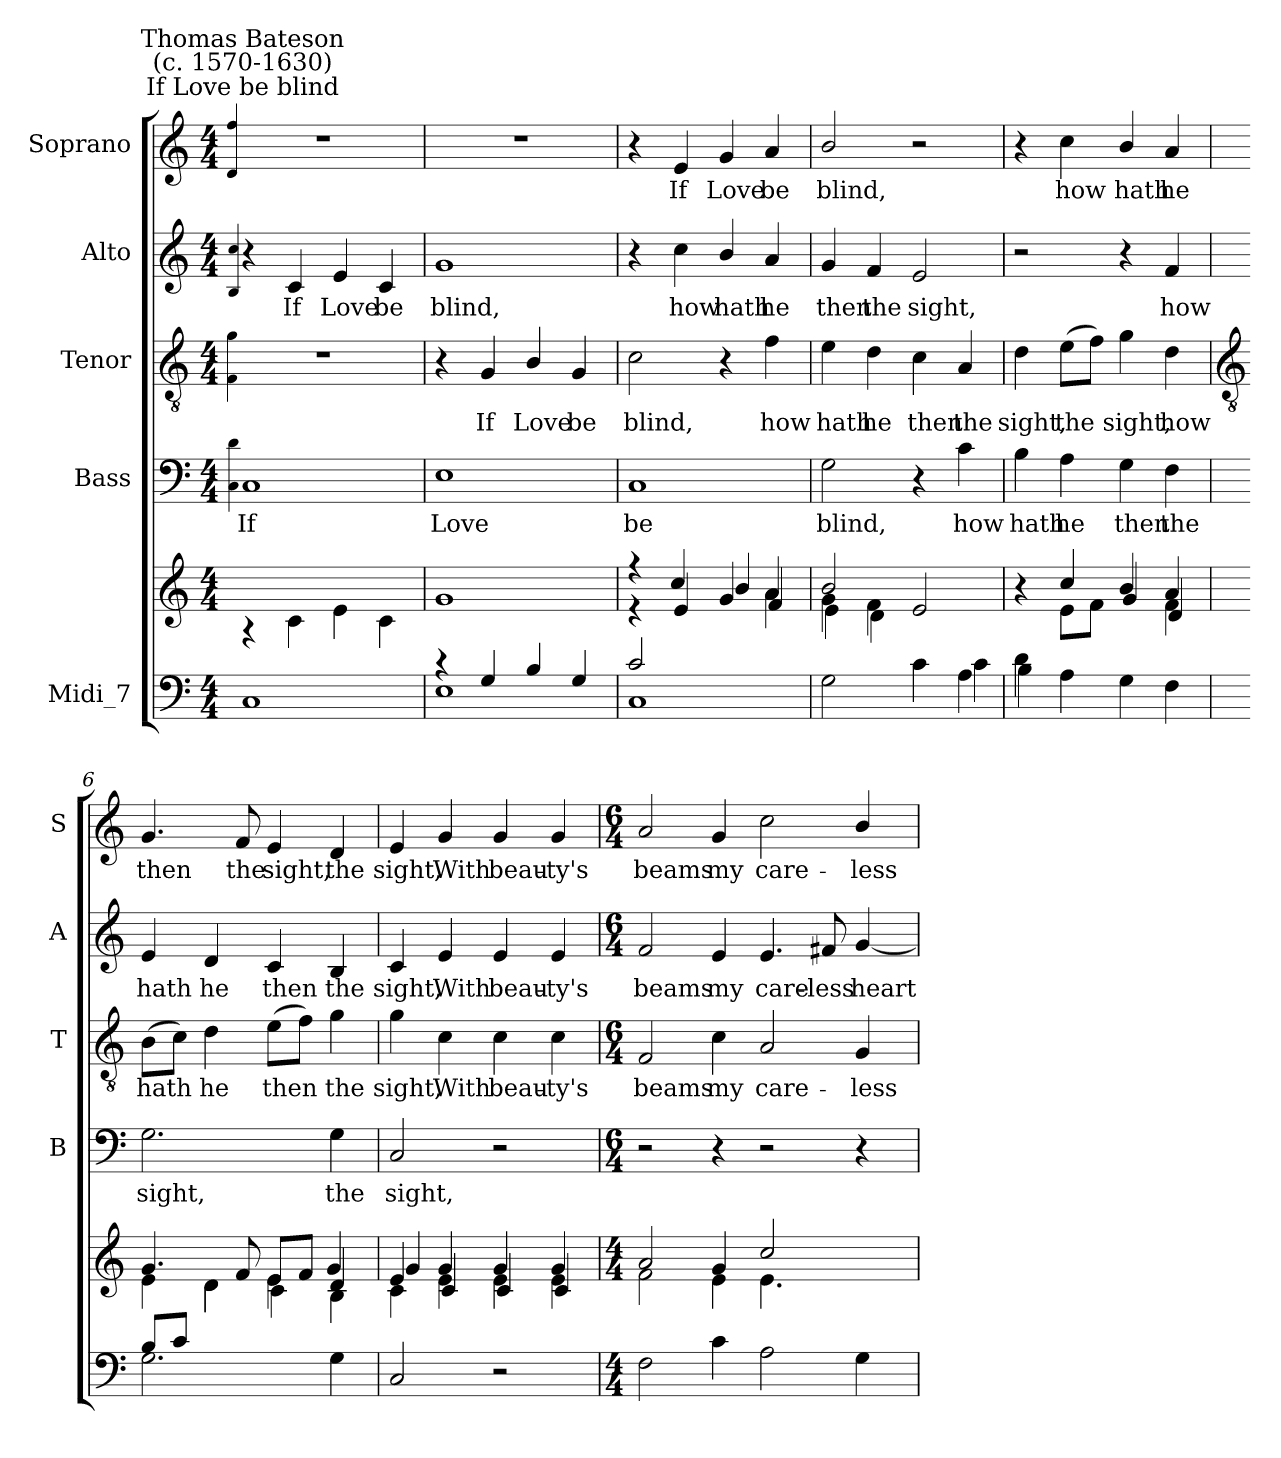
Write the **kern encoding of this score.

**kern	**kern	**kern	**text	**kern	**text	**kern	**text	**kern	**text
*part5	*part5	*part4	*part4	*part3	*part3	*part2	*part2	*part1	*part1
*staff6	*staff5	*staff4	*staff4	*staff3	*staff3	*staff2	*staff2	*staff1	*staff1
*I"Midi_7	*	*I"Bass	*	*I"Tenor	*	*I"Alto	*	*I"Soprano	*
*	*	*I'B	*	*I'T	*	*I'A	*	*I'S	*
*clefF4	*clefG2	*clefF4	*	*clefGv2	*	*clefG2	*	*clefG2	*
*k[]	*k[]	*k[]	*	*k[]	*	*k[]	*	*k[]	*
*C:	*C:	*C:	*	*C:	*	*C:	*	*C:	*
*M4/4	*M4/4	*M4/4	*	*M4/4	*	*M4/4	*	*M4/4	*
=1	=1	=1	=1	=1	=1	=1	=1	=1	=1
.	.	4qqC 4qqd	.	4qqF 4qqg	.	4qqB 4qqcc	.	4qqd 4qqff	.
*^	*^	*	*	*	*	*	*	*	*
!	!	!	!	!	!	!	!	!	!	!LO:TX:a:cj:t=If Love be blind	!
!	!	!	!	!	!	!	!	!	!	!LO:TX:a:cj:t=Thomas Bateson\n(c. 1570-1630)	!
!	!	!	!	!	!LO:LY:b	!	!	!	!	!	!
1ryy	1C	1ryy	4r	1C	If	1r	.	4r	.	1r	.
!	!	!	!	!	!	!	!	!	!LO:LY:b	!	!
.	.	.	4c	.	.	.	.	4c	If	.	.
!	!	!	!	!	!	!	!	!	!LO:LY:b	!	!
.	.	.	4e	.	.	.	.	4e	Love	.	.
!	!	!	!	!	!	!	!	!	!LO:LY:b	!	!
.	.	.	4c	.	.	.	.	4c	be	.	.
=2	=2	=2	=2	=2	=2	=2	=2	=2	=2	=2	=2
!	!	!	!	!	!LO:LY:b	!	!	!	!LO:LY:b	!	!
4r	1E	1ryy	1g	1E	Love	4r	.	1g	blind,	1r	.
!	!	!	!	!	!	!	!LO:LY:b	!	!	!	!
4G/	.	.	.	.	.	4G	If	.	.	.	.
!	!	!	!	!	!	!	!LO:LY:b	!	!	!	!
4B/	.	.	.	.	.	4B/	Love	.	.	.	.
!	!	!	!	!	!	!	!LO:LY:b	!	!	!	!
4G/	.	.	.	.	.	4G	be	.	.	.	.
=3	=3	=3	=3	=3	=3	=3	=3	=3	=3	=3	=3
*	*	*	*^	*	*	*	*	*	*	*	*
!	!	!	!	!	!	!LO:LY:b	!	!LO:LY:b	!	!	!	!
2c/	1C	4r	4r	2.ryy	1C	be	2c	blind,	4r	.	4r	.
!	!	!	!	!	!	!	!	!	!	!LO:LY:b	!	!LO:LY:b
.	.	4e/	4cc/	.	.	.	.	.	4cc	how	4e	If
!	!	!	!	!	!	!	!	!	!	!LO:LY:b	!	!LO:LY:b
4ryy	.	4g/	4b/	.	.	.	4r	.	4b/	hath	4g	Love
!	!	!	!	!	!	!	!	!LO:LY:b	!	!LO:LY:b	!	!LO:LY:b
4ryy	.	4a/	4a	4f/	.	.	4f	how	4a	he	4a	be
=4	=4	=4	=4	=4	=4	=4	=4	=4	=4	=4	=4	=4
!	!	!	!	!	!	!LO:LY:b	!	!LO:LY:b	!	!LO:LY:b	!	!LO:LY:b
2ryy	2G	2b/	4g\	4e\	2G	blind,	4e	hath	4g	then	2b/	blind,
!	!	!	!	!	!	!	!	!LO:LY:b	!	!LO:LY:b	!	!
.	.	.	4f\	4d\	.	.	4d	he	4f	the	.	.
!	!	!	!	!	!	!	!	!LO:LY:b	!	!LO:LY:b	!	!
4c\	4ryy	2ryy	2e	2ryy	4r	.	4c	then	2e	sight,	2r	.
!	!	!	!	!	!	!LO:LY:b	!	!LO:LY:b	!	!	!	!
4A\	4c	.	.	.	4c	how	4A	the	.	.	.	.
=5	=5	=5	=5	=5	=5	=5	=5	=5	=5	=5	=5	=5
!	!	!	!	!	!	!LO:LY:b	!	!LO:LY:b	!	!	!	!
4d\	4B	4r	2ryy	4ryy	4B	hath	4d	sight,	2r	.	4r	.
!	!	!	!	!	!	!LO:LY:b	!	!LO:LY:b	!	!	!	!LO:LY:b
2.ryy	4A	4cc/	.	8e\L	4A	he	(>8eL	the	.	.	4cc	how
.	.	.	.	8f\J	.	.	8fJ)	.	.	.	.	.
!	!	!	!	!	!	!LO:LY:b	!	!LO:LY:b	!	!	!	!LO:LY:b
.	4G	4b/	4ryy	4g/	4G	then	4g	sight,	4r	.	4b/	hath
!	!	!	!	!	!	!LO:LY:b	!	!LO:LY:b	!	!LO:LY:b	!	!LO:LY:b
.	4F	4a/	4f	4d/	4F	the	4d	how	4f	how	4a	he
!!LO:LB:g=z
=6	=6	=6	=6	=6	=6	=6	=6	=6	=6	=6	=6	=6
*	*	*	*	*	*	*	*clefGv2	*	*	*	*	*
!	!	!	!	!	!	!LO:LY:b	!	!LO:LY:b	!	!LO:LY:b	!	!LO:LY:b
8B/L	2.G	4.g/	4e\	4ryy	2.G	sight,	(>8BL	hath	4e	hath	4.g	then
8c/J	.	.	.	.	.	.	8cJ)	.	.	.	.	.
!	!	!	!	!	!	!	!	!LO:LY:b	!	!LO:LY:b	!	!
2.ryy	.	.	4d\	4d\	.	.	4d	he	4d	he	.	.
!	!	!	!	!	!	!	!	!	!	!	!	!LO:LY:b
.	.	8f/	.	.	.	.	.	.	.	.	8f	the
!	!	!	!	!	!	!	!	!LO:LY:b	!	!LO:LY:b	!	!LO:LY:b
.	.	4e\	4c\	8e\L	.	.	(>8eL	then	4c	then	4e	sight,
.	.	.	.	8f/J	.	.	8fJ)	.	.	.	.	.
!	!	!	!	!	!	!LO:LY:b	!	!LO:LY:b	!	!LO:LY:b	!	!LO:LY:b
.	4G	4d/	4B	4g/	4G	the	4g	the	4B	the	4d	the
=7	=7	=7	=7	=7	=7	=7	=7	=7	=7	=7	=7	=7
!	!	!	!	!	!	!LO:LY:b	!	!LO:LY:b	!	!LO:LY:b	!	!LO:LY:b
*v	*v	*	*	*	*	*	*	*	*	*	*	*
2C	4e/	4c	4g/	2C	sight,	4g	sight,	4c	sight,	4e	sight,
!	!	!	!	!	!	!	!LO:LY:b	!	!LO:LY:b	!	!LO:LY:b
.	4g/	4e	4c/	.	.	4c	With	4e	With	4g	With
!	!	!	!	!	!	!	!LO:LY:b	!	!LO:LY:b	!	!LO:LY:b
2r	4g/	4e	4c/	2r	.	4c	beau-	4e	beau-	4g	beau-
!	!	!	!	!	!	!	!LO:LY:b	!	!LO:LY:b	!	!LO:LY:b
.	4g/	4e	4c/	.	.	4c	-ty's	4e	-ty's	4g	-ty's
*	*v	*v	*v	*	*	*	*	*	*	*	*
=8	=8	=8	=8	=8	=8	=8	=8	=8	=8
*M4/4	*M4/4	*M6/4	*	*M6/4	*	*M6/4	*	*M6/4	*
*^	*^	*	*	*	*	*	*	*	*
*	*	*	*^	*	*	*	*	*	*	*	*
!	!	!	!	!	!	!	!	!LO:LY:b	!	!LO:LY:b	!	!LO:LY:b
*	*	*	*v	*v	*	*	*	*	*	*	*	*
2F\	2ryy	2a/	2f	2r	.	2F	beams	2f	beams	2a	beams
!	!	!	!	!	!	!	!LO:LY:b	!	!LO:LY:b	!	!LO:LY:b
4c\	4ryy	4g/	4e	4r	.	4c	my	4e	my	4g	my
!	!	!	!	!	!	!	!LO:LY:b	!	!LO:LY:b	!	!LO:LY:b
2A\	2ryy	2cc/	4.e\	2r	.	2A	care-	4.e	care-	2cc	care-
!	!	!	!	!	!	!	!	!	!LO:LY:b	!	!
.	.	.	4ryy	.	.	.	.	8f#X	-less	.	.
!	!	!	!	!	!	!	!LO:LY:b	!	!LO:LY:b	!	!LO:LY:b
4G\	4ryy	4ryy	.	4r	.	4G	-less	[4g	heart	4b/	-less
.	.	.	8ryy	.	.	.	.	.	.	.	.
*v	*v	*	*	*	*	*	*	*	*	*	*
*	*v	*v	*	*	*	*	*	*	*	*
=	=	=	=	=	=	=	=	=	=
*-	*-	*-	*-	*-	*-	*-	*-	*-	*-
